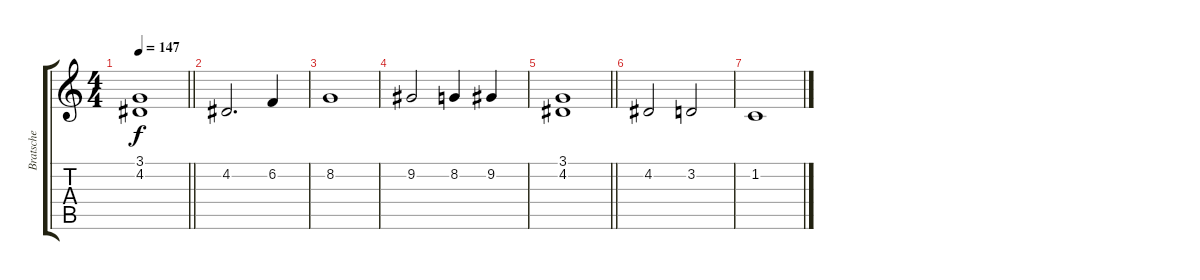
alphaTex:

\track ("Bratsche" "Bratsche") {instrument viola}
\staff {score tabs}
\tuning (E4 B3 G3 D3 A2 E2) {hide}
\ts (4 4)
\tempo 147
\clef g2
\barLineRight lightlight
\ks c
(3.1 4.2).1{dy f} |
4.2.2{d} 6.2.4 |
8.2.1 |
9.2.2 8.2.4 9.2.4 |
\barLineRight lightlight
(3.1 4.2).1 |
4.2.2 3.2.2 |
1.2.1
